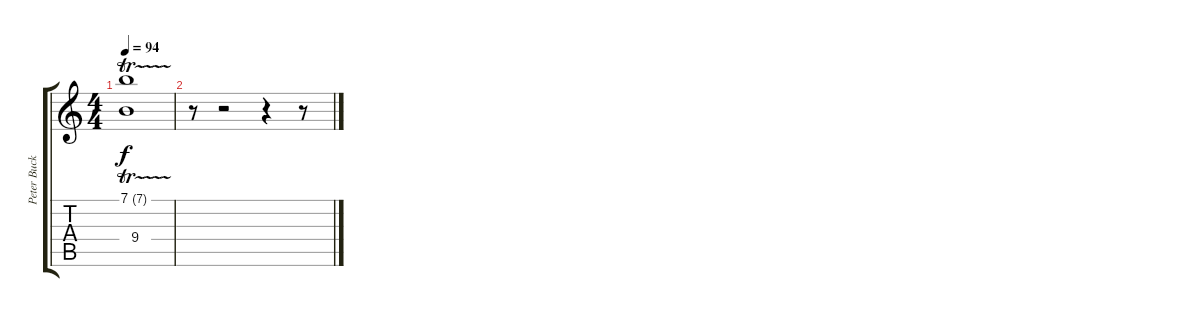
\track ("Peter Buck - Electric Guitar" "Peter Buck") {instrument overdrivenguitar}
\staff {score tabs}
\tuning (E4 B3 G3 D3 A2 E2) {hide}
\ts (4 4)
\tempo 94
\clef g2
\ks c
(7.1{tr (7 16)} 9.4).1{dy f} |
r.8 r.2 r.4 r.8
